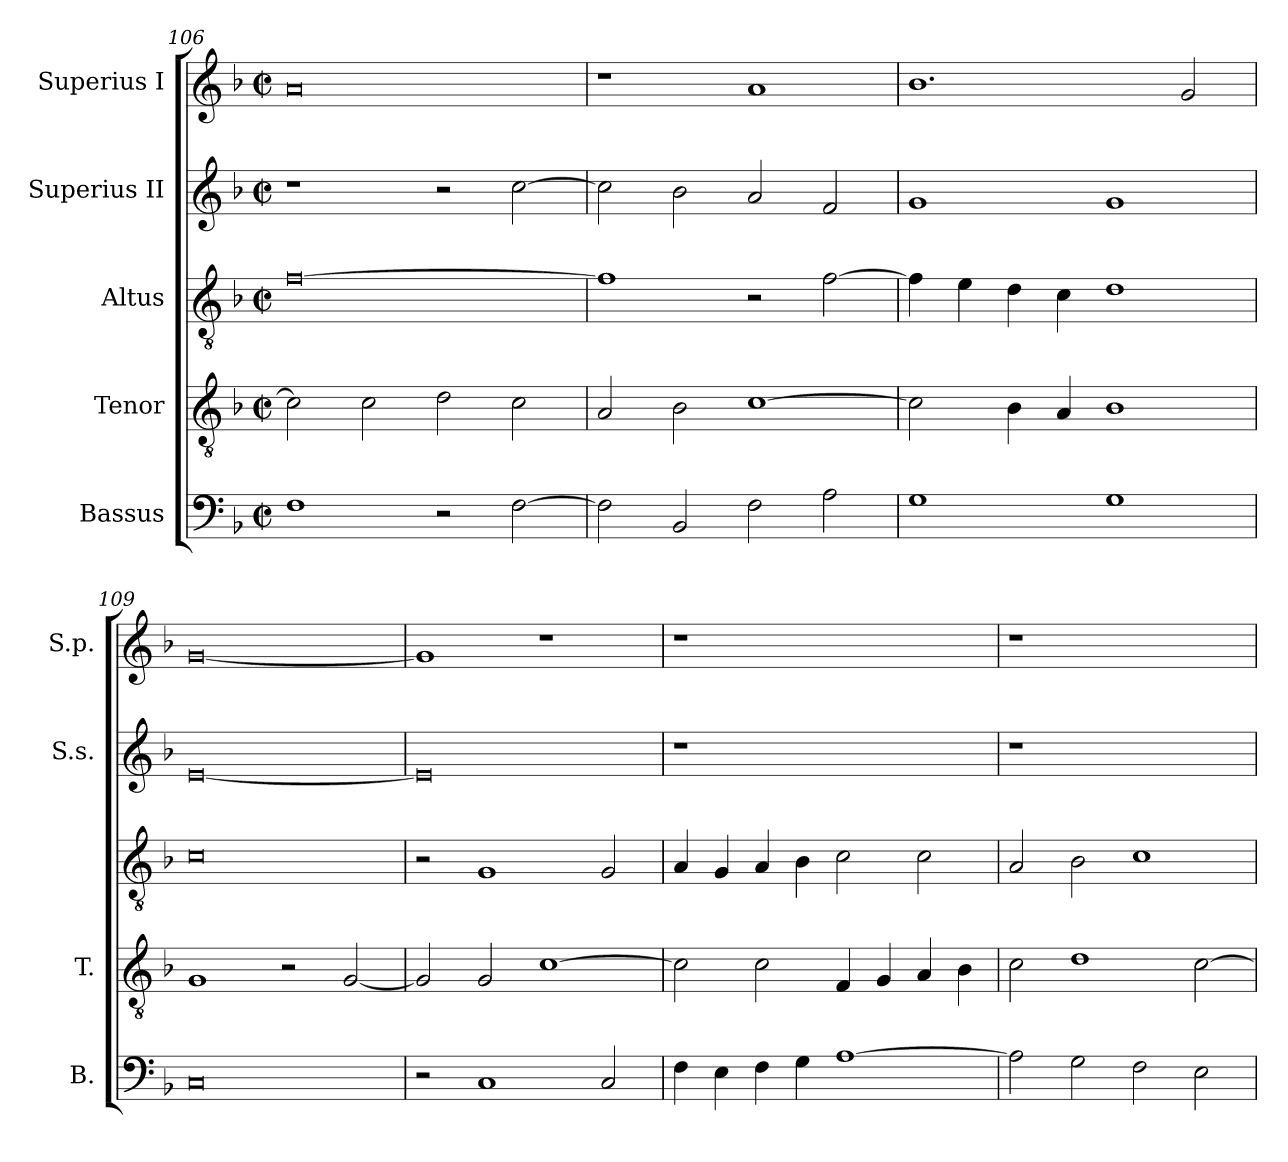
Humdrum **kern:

**kern	**kern	**kern	**kern	**kern
*part5	*part4	*part3	*part2	*part1
*staff5	*staff4	*staff3	*staff2	*staff1
*I"Bassus	*I"Tenor	*I"Altus	*I"Superius II	*I"Superius I
*I'B.	*I'T.	*	*I'S.s.	*I'S.p.
!!LO:PB:g=z
*clefF4	*clefGv2	*clefGv2	*clefG2	*clefG2
*	*ITrd7c12	*ITrd7c12	*	*
*k[b-]	*k[b-]	*k[b-]	*k[b-]	*k[b-]
*F:	*F:	*F:	*F:	*F:
*M2/2	*M2/2	*M2/2	*M2/2	*M2/2
*met(c|)	*met(c|)	*met(c|)	*met(c|)	*met(c|)
=106	=106	=106	=106	=106
1Fi	2Ci\]	[>0Fi	1r	0ai
.	2Ci\	.	.	.
2r	2Di\	.	2r	.
[>2Fi\	2Ci\	.	[>2cci\	.
=107	=107	=107	=107	=107
2Fi\]	2AAi/	1Fi]	2cci\]	1r
2BB-i/	2BB-i\	.	2b-i\	.
2Fi\	[>1Ci	2r	2ai/	1ai
2Ai\	.	[>2Fi\	2fi/	.
=108	=108	=108	=108	=108
1Gi	2Ci\]	4Fi\]	1gi	1.b-i
.	.	4Ei\	.	.
.	4BB-i\	4Di\	.	.
.	4AAi/	4Ci\	.	.
1Gi	1BB-i	1Di	1gi	.
.	.	.	.	2gi/
=109	=109	=109	=109	=109
0Ci	1GGi	0Ci	[<0ei	[<0gi
.	2r	.	.	.
.	[<2GGi/	.	.	.
=110	=110	=110	=110	=110
2r	2GGi/]	2r	0ei]	1gi]
1Ci	2GGi/	1GGi	.	.
.	[>1Ci	.	.	1r
2Ci/	.	2GGi/	.	.
!!LO:LB:g=z
=111	=111	=111	=111	=111
!	!	!	!LO:N:vis=1	!LO:N:vis=1
4Fi\	2Ci\]	4AAi/	1r	1r
4Ei\	.	4GGi/	.	.
4Fi\	2Ci\	4AAi/	.	.
4Gi\	.	4BB-i\	.	.
[>1Ai	4FFi/	2Ci\	1ryy	1ryy
.	4GGi/	.	.	.
.	4AAi/	2Ci\	.	.
.	4BB-i\	.	.	.
=112	=112	=112	=112	=112
!	!	!	!LO:N:vis=1	!LO:N:vis=1
2Ai\]	2Ci\	2AAi/	1r	1r
2Gi\	1Di	2BB-i\	.	.
2Fi\	.	1Ci	1ryy	1ryy
2Ei\	[>2Ci\	.	.	.
=	=	=	=	=
*-	*-	*-	*-	*-
